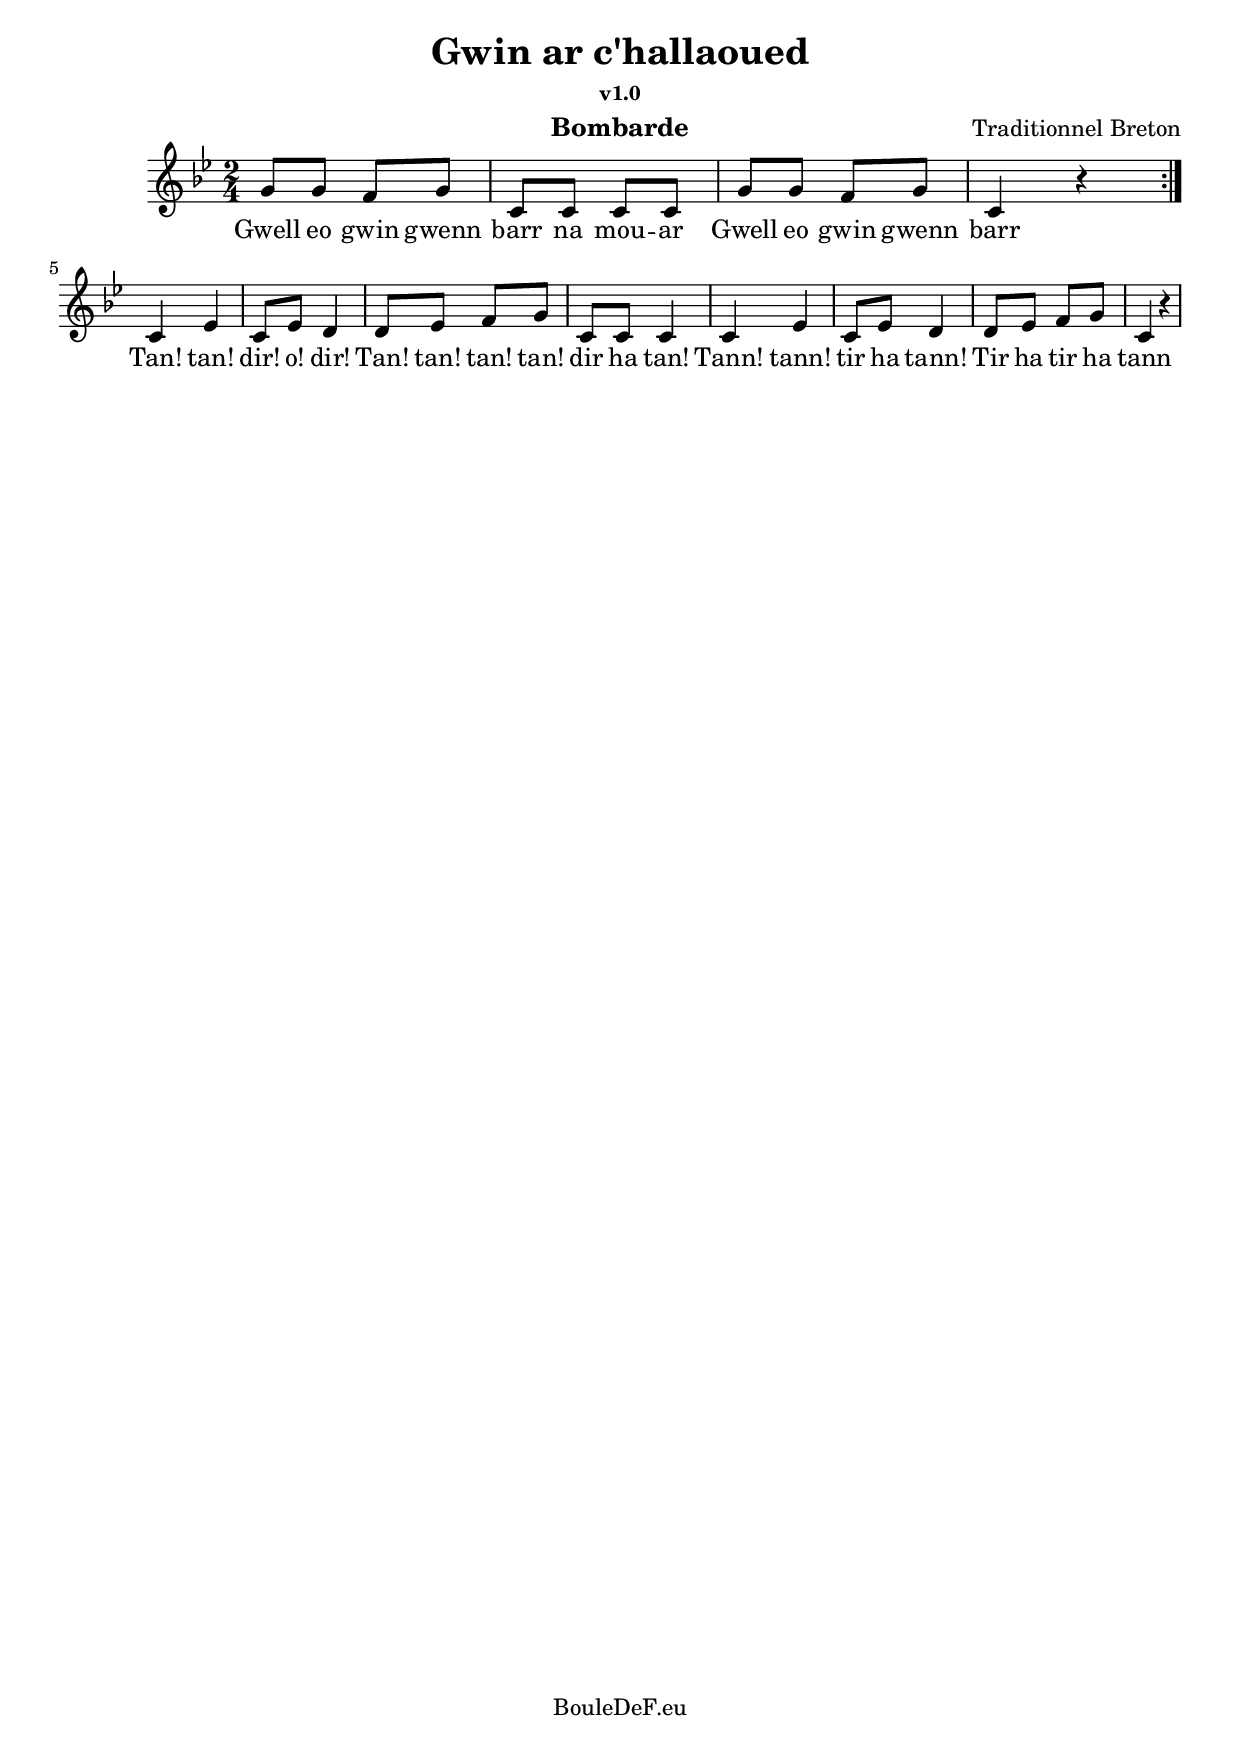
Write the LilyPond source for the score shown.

\version "2.16.0"
\include "italiano.ly"

\header {
	title = "Gwin ar c'hallaoued"
	subsubtitle = "v1.0"
	composer = "Traditionnel Breton"
	instrument = "Bombarde"
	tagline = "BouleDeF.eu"
}

\score {
	\new Staff \relative si {
		\clef treble
		\key sib \major
		\time 2/4

		\repeat volta 2 {
			sol'8 sol fa sol
			| do, do do do
			| sol' sol fa sol
			| do,4 r
		}
		\break

		\repeat unfold 2 {
			do4 mib
			| do8 mib re4
			| re8 mib fa sol
		}
		\alternative {
			{| do, do do4}
			{| do4 r}
		}
	}
	\addlyrics {
		Gwell eo gwin gwenn
		| barr na mou -- ar
		| Gwell eo gwin gwenn barr
		| Tan! tan!
		| dir! o! dir!
		| Tan! tan! tan! tan!
		| dir ha tan!
		| Tann! tann!
		| tir ha tann!
		| Tir ha tir ha
		| tann
	}
}
